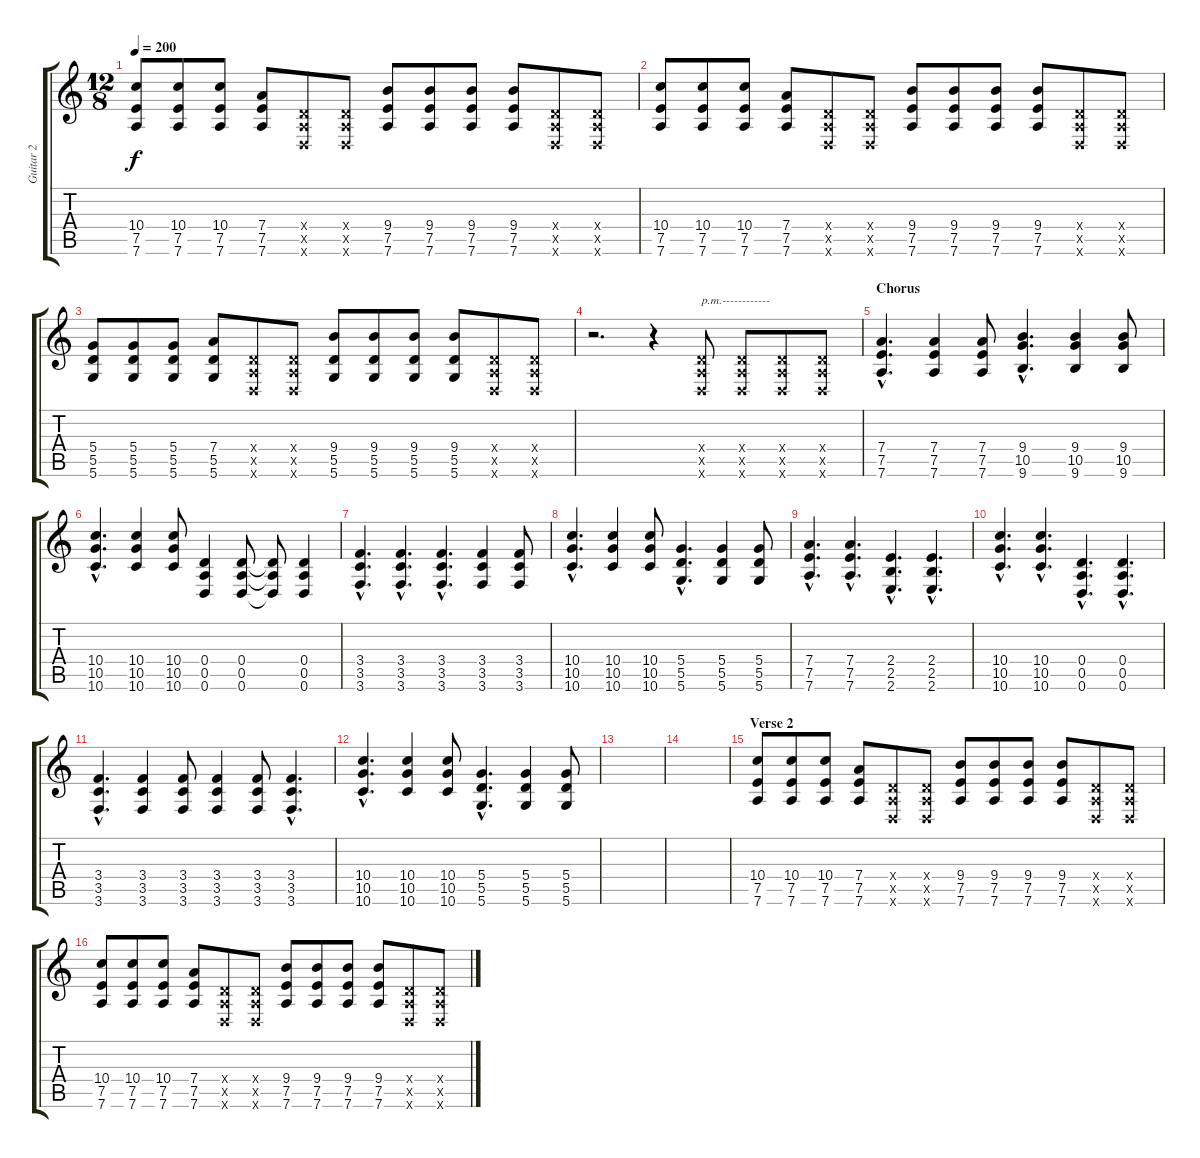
\track ("Guitar 2" "Guitar 2") {instrument distortionguitar}
\staff {score tabs}
\tuning (E4 B3 G3 D3 A2 D2) {hide}
\ts (12 8)
\tempo 200
\clef g2
\ks c
(10.4 7.5 7.6).8{dy f} (10.4 7.5 7.6).8 (10.4 7.5 7.6).8 (7.4 7.5 7.6).8 (0.4{x} 0.5{x} 0.6{x}).8 (0.4{x} 0.5{x} 0.6{x}).8 (9.4 7.5 7.6).8 (9.4 7.5 7.6).8 (9.4 7.5 7.6).8 (9.4 7.5 7.6).8 (0.4{x} 0.5{x} 0.6{x}).8 (0.4{x} 0.5{x} 0.6{x}).8 |
(10.4 7.5 7.6).8 (10.4 7.5 7.6).8 (10.4 7.5 7.6).8 (7.4 7.5 7.6).8 (0.4{x} 0.5{x} 0.6{x}).8 (0.4{x} 0.5{x} 0.6{x}).8 (9.4 7.5 7.6).8 (9.4 7.5 7.6).8 (9.4 7.5 7.6).8 (9.4 7.5 7.6).8 (0.4{x} 0.5{x} 0.6{x}).8 (0.4{x} 0.5{x} 0.6{x}).8 |
(5.4 5.5 5.6).8 (5.4 5.5 5.6).8 (5.4 5.5 5.6).8 (7.4 5.5 5.6).8 (0.4{x} 0.5{x} 0.6{x}).8 (0.4{x} 0.5{x} 0.6{x}).8 (9.4 5.5 5.6).8 (9.4 5.5 5.6).8 (9.4 5.5 5.6).8 (9.4 5.5 5.6).8 (0.4{x} 0.5{x} 0.6{x}).8 (0.4{x} 0.5{x} 0.6{x}).8 |
r.2{d} r.4 (0.4{x} 0.5{x} 0.6{x}).8{txt "p.m.------------"} (0.4{x} 0.5{x} 0.6{x}).8 (0.4{x} 0.5{x} 0.6{x}).8 (0.4{x} 0.5{x} 0.6{x}).8 |
\section ("" "Chorus")
(7.4{hac} 7.5{hac} 7.6{hac}).4{d} (7.4 7.5 7.6).4 (7.4 7.5 7.6).8 (9.4{hac} 10.5{hac} 9.6{hac}).4{d} (9.4 10.5 9.6).4 (9.4 10.5 9.6).8 |
(10.4{hac} 10.5{hac} 10.6{hac}).4{d} (10.4 10.5 10.6).4 (10.4 10.5 10.6).8 (0.4 0.5 0.6).4 (0.4 0.5 0.6).8 (0.4{t} 0.5{t} 0.6{t}).8 (0.4 0.5 0.6).4 |
(3.4{hac} 3.5{hac} 3.6{hac}).4{d} (3.4{hac} 3.5{hac} 3.6{hac}).4{d} (3.4{hac} 3.5{hac} 3.6{hac}).4{d} (3.4 3.5 3.6).4 (3.4 3.5 3.6).8 |
(10.4{hac} 10.5{hac} 10.6{hac}).4{d} (10.4 10.5 10.6).4 (10.4 10.5 10.6).8 (5.4{hac} 5.5{hac} 5.6{hac}).4{d} (5.4 5.5 5.6).4 (5.4 5.5 5.6).8 |
(7.4{hac} 7.5{hac} 7.6{hac}).4{d} (7.4{hac} 7.5{hac} 7.6{hac}).4{d} (2.4{hac} 2.5{hac} 2.6{hac}).4{d} (2.4{hac} 2.5{hac} 2.6{hac}).4{d} |
(10.4{hac} 10.5{hac} 10.6{hac}).4{d} (10.4{hac} 10.5{hac} 10.6{hac}).4{d} (0.4{hac} 0.5{hac} 0.6{hac}).4{d} (0.4{hac} 0.5{hac} 0.6{hac}).4{d} |
(3.4{hac} 3.5{hac} 3.6{hac}).4{d} (3.4 3.5 3.6).4 (3.4 3.5 3.6).8 (3.4 3.5 3.6).4 (3.4 3.5 3.6).8 (3.4{hac} 3.5{hac} 3.6{hac}).4{d} |
(10.4{hac} 10.5{hac} 10.6{hac}).4{d} (10.4 10.5 10.6).4 (10.4 10.5 10.6).8 (5.4{hac} 5.5{hac} 5.6{hac}).4{d} (5.4 5.5 5.6).4 (5.4 5.5 5.6).8 |
|
|
\section ("" "Verse 2")
(10.4 7.5 7.6).8 (10.4 7.5 7.6).8 (10.4 7.5 7.6).8 (7.4 7.5 7.6).8 (0.4{x} 0.5{x} 0.6{x}).8 (0.4{x} 0.5{x} 0.6{x}).8 (9.4 7.5 7.6).8 (9.4 7.5 7.6).8 (9.4 7.5 7.6).8 (9.4 7.5 7.6).8 (0.4{x} 0.5{x} 0.6{x}).8 (0.4{x} 0.5{x} 0.6{x}).8 |
(10.4 7.5 7.6).8 (10.4 7.5 7.6).8 (10.4 7.5 7.6).8 (7.4 7.5 7.6).8 (0.4{x} 0.5{x} 0.6{x}).8 (0.4{x} 0.5{x} 0.6{x}).8 (9.4 7.5 7.6).8 (9.4 7.5 7.6).8 (9.4 7.5 7.6).8 (9.4 7.5 7.6).8 (0.4{x} 0.5{x} 0.6{x}).8 (0.4{x} 0.5{x} 0.6{x}).8
